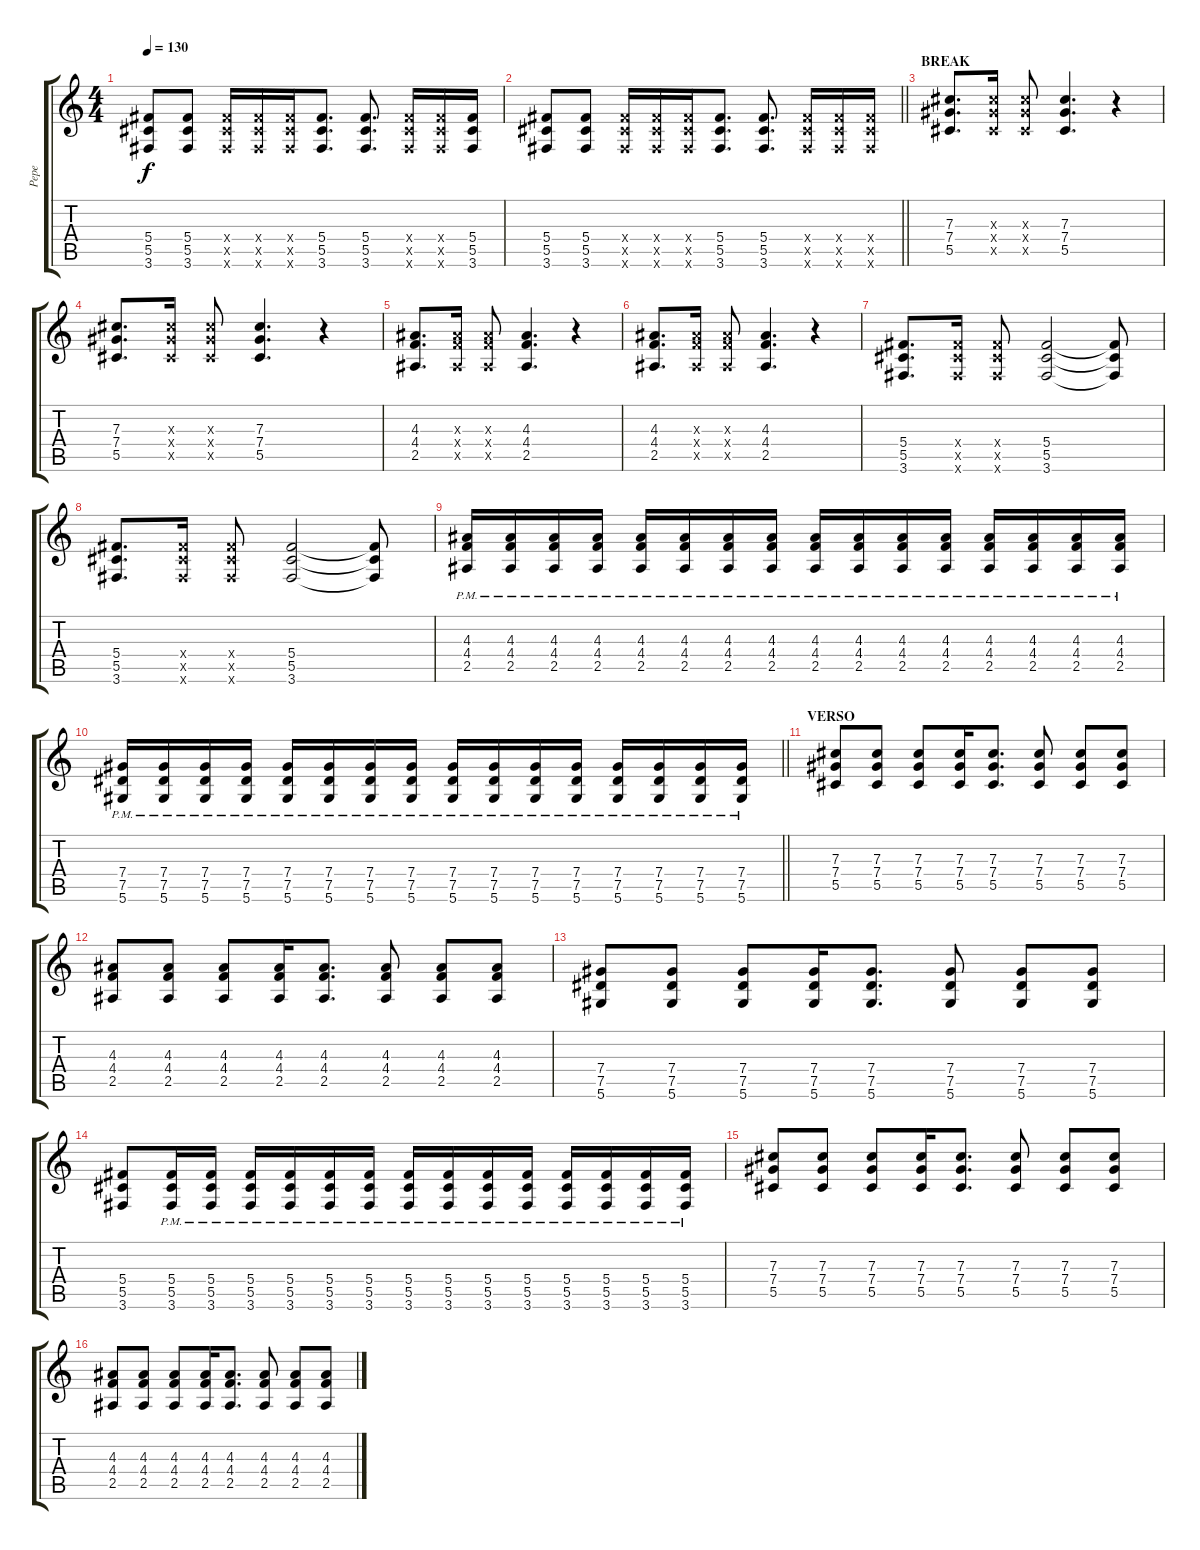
\track ("Pepe" "Pepe") {instrument distortionguitar}
\staff {score tabs}
\tuning (Eb4 Bb3 Gb3 Db3 Ab2 Eb2) {hide}
\ts (4 4)
\tempo 130
\clef g2
\ks c
(5.4 5.5 3.6).8{dy f} (5.4 5.5 3.6).8 (5.4{x} 5.5{x} 3.6{x}).16 (5.4{x} 5.5{x} 3.6{x}).16 (5.4{x} 5.5{x} 3.6{x}).16 (5.4 5.5 3.6).8{d} (5.4 5.5 3.6).8{d} (5.4{x} 5.5{x} 3.6{x}).16 (5.4{x} 5.5{x} 3.6{x}).16 (5.4 5.5 3.6).16 |
\barLineRight lightlight
(5.4 5.5 3.6).8 (5.4 5.5 3.6).8 (5.4{x} 5.5{x} 3.6{x}).16 (5.4{x} 5.5{x} 3.6{x}).16 (5.4{x} 5.5{x} 3.6{x}).16 (5.4 5.5 3.6).8{d} (5.4 5.5 3.6).8{d} (5.4{x} 5.5{x} 3.6{x}).16 (5.4{x} 5.5{x} 3.6{x}).16 (5.4{x} 5.5{x} 3.6{x}).16 |
\section ("" "BREAK")
(7.3 7.4 5.5).8{d volume 12} (7.3{x} 7.4{x} 5.5{x}).16 (7.3{x} 7.4{x} 5.5{x}).8 (7.3 7.4 5.5).4{d} r.4 |
(7.3 7.4 5.5).8{d} (7.3{x} 7.4{x} 5.5{x}).16 (7.3{x} 7.4{x} 5.5{x}).8 (7.3 7.4 5.5).4{d} r.4 |
(4.3 4.4 2.5).8{d} (4.3{x} 4.4{x} 2.5{x}).16 (4.3{x} 4.4{x} 2.5{x}).8 (4.3 4.4 2.5).4{d} r.4 |
(4.3 4.4 2.5).8{d} (4.3{x} 4.4{x} 2.5{x}).16 (4.3{x} 4.4{x} 2.5{x}).8 (4.3 4.4 2.5).4{d} r.4 |
(5.4 5.5 3.6).8{d} (5.4{x} 5.5{x} 3.6{x}).16 (5.4{x} 5.5{x} 3.6{x}).8 (5.4 5.5 3.6).2 (5.4{t} 5.5{t} 3.6{t}).8 |
(5.4 5.5 3.6).8{d} (5.4{x} 5.5{x} 3.6{x}).16 (5.4{x} 5.5{x} 3.6{x}).8 (5.4 5.5 3.6).2 (5.4{t} 5.5{t} 3.6{t}).8 |
(4.3{pm} 4.4{pm} 2.5{pm}).16 (4.3{pm} 4.4{pm} 2.5{pm}).16 (4.3{pm} 4.4{pm} 2.5{pm}).16 (4.3{pm} 4.4{pm} 2.5{pm}).16 (4.3{pm} 4.4{pm} 2.5{pm}).16 (4.3{pm} 4.4{pm} 2.5{pm}).16 (4.3{pm} 4.4{pm} 2.5{pm}).16 (4.3{pm} 4.4{pm} 2.5{pm}).16 (4.3{pm} 4.4{pm} 2.5{pm}).16 (4.3{pm} 4.4{pm} 2.5{pm}).16 (4.3{pm} 4.4{pm} 2.5{pm}).16 (4.3{pm} 4.4{pm} 2.5{pm}).16 (4.3{pm} 4.4{pm} 2.5{pm}).16 (4.3{pm} 4.4{pm} 2.5{pm}).16 (4.3{pm} 4.4{pm} 2.5{pm}).16 (4.3{pm} 4.4{pm} 2.5{pm}).16 |
\barLineRight lightlight
(7.4{pm} 7.5{pm} 5.6{pm}).16 (7.4{pm} 7.5{pm} 5.6{pm}).16 (7.4{pm} 7.5{pm} 5.6{pm}).16 (7.4{pm} 7.5{pm} 5.6{pm}).16 (7.4{pm} 7.5{pm} 5.6{pm}).16 (7.4{pm} 7.5{pm} 5.6{pm}).16 (7.4{pm} 7.5{pm} 5.6{pm}).16 (7.4{pm} 7.5{pm} 5.6{pm}).16 (7.4{pm} 7.5{pm} 5.6{pm}).16 (7.4{pm} 7.5{pm} 5.6{pm}).16 (7.4{pm} 7.5{pm} 5.6{pm}).16 (7.4{pm} 7.5{pm} 5.6{pm}).16 (7.4{pm} 7.5{pm} 5.6{pm}).16 (7.4{pm} 7.5{pm} 5.6{pm}).16 (7.4{pm} 7.5{pm} 5.6{pm}).16 (7.4{pm} 7.5{pm} 5.6{pm}).16 |
\section ("" "VERSO")
(7.3 7.4 5.5).8{volume 16} (7.3 7.4 5.5).8 (7.3 7.4 5.5).8 (7.3 7.4 5.5).16 (7.3 7.4 5.5).8{d} (7.3 7.4 5.5).8 (7.3 7.4 5.5).8 (7.3 7.4 5.5).8 |
(4.3 4.4 2.5).8 (4.3 4.4 2.5).8 (4.3 4.4 2.5).8 (4.3 4.4 2.5).16 (4.3 4.4 2.5).8{d} (4.3 4.4 2.5).8 (4.3 4.4 2.5).8 (4.3 4.4 2.5).8 |
(7.4 7.5 5.6).8 (7.4 7.5 5.6).8 (7.4 7.5 5.6).8 (7.4 7.5 5.6).16 (7.4 7.5 5.6).8{d} (7.4 7.5 5.6).8 (7.4 7.5 5.6).8 (7.4 7.5 5.6).8 |
(5.4 5.5 3.6).8 (5.4{pm} 5.5{pm} 3.6{pm}).16 (5.4{pm} 5.5{pm} 3.6{pm}).16 (5.4{pm} 5.5{pm} 3.6{pm}).16 (5.4{pm} 5.5{pm} 3.6{pm}).16 (5.4{pm} 5.5{pm} 3.6{pm}).16 (5.4{pm} 5.5{pm} 3.6{pm}).16 (5.4{pm} 5.5{pm} 3.6{pm}).16 (5.4{pm} 5.5{pm} 3.6{pm}).16 (5.4{pm} 5.5{pm} 3.6{pm}).16 (5.4{pm} 5.5{pm} 3.6{pm}).16 (5.4{pm} 5.5{pm} 3.6{pm}).16 (5.4{pm} 5.5{pm} 3.6{pm}).16 (5.4{pm} 5.5{pm} 3.6{pm}).16 (5.4{pm} 5.5{pm} 3.6{pm}).16 |
(7.3 7.4 5.5).8 (7.3 7.4 5.5).8 (7.3 7.4 5.5).8 (7.3 7.4 5.5).16 (7.3 7.4 5.5).8{d} (7.3 7.4 5.5).8 (7.3 7.4 5.5).8 (7.3 7.4 5.5).8 |
(4.3 4.4 2.5).8 (4.3 4.4 2.5).8 (4.3 4.4 2.5).8 (4.3 4.4 2.5).16 (4.3 4.4 2.5).8{d} (4.3 4.4 2.5).8 (4.3 4.4 2.5).8 (4.3 4.4 2.5).8
